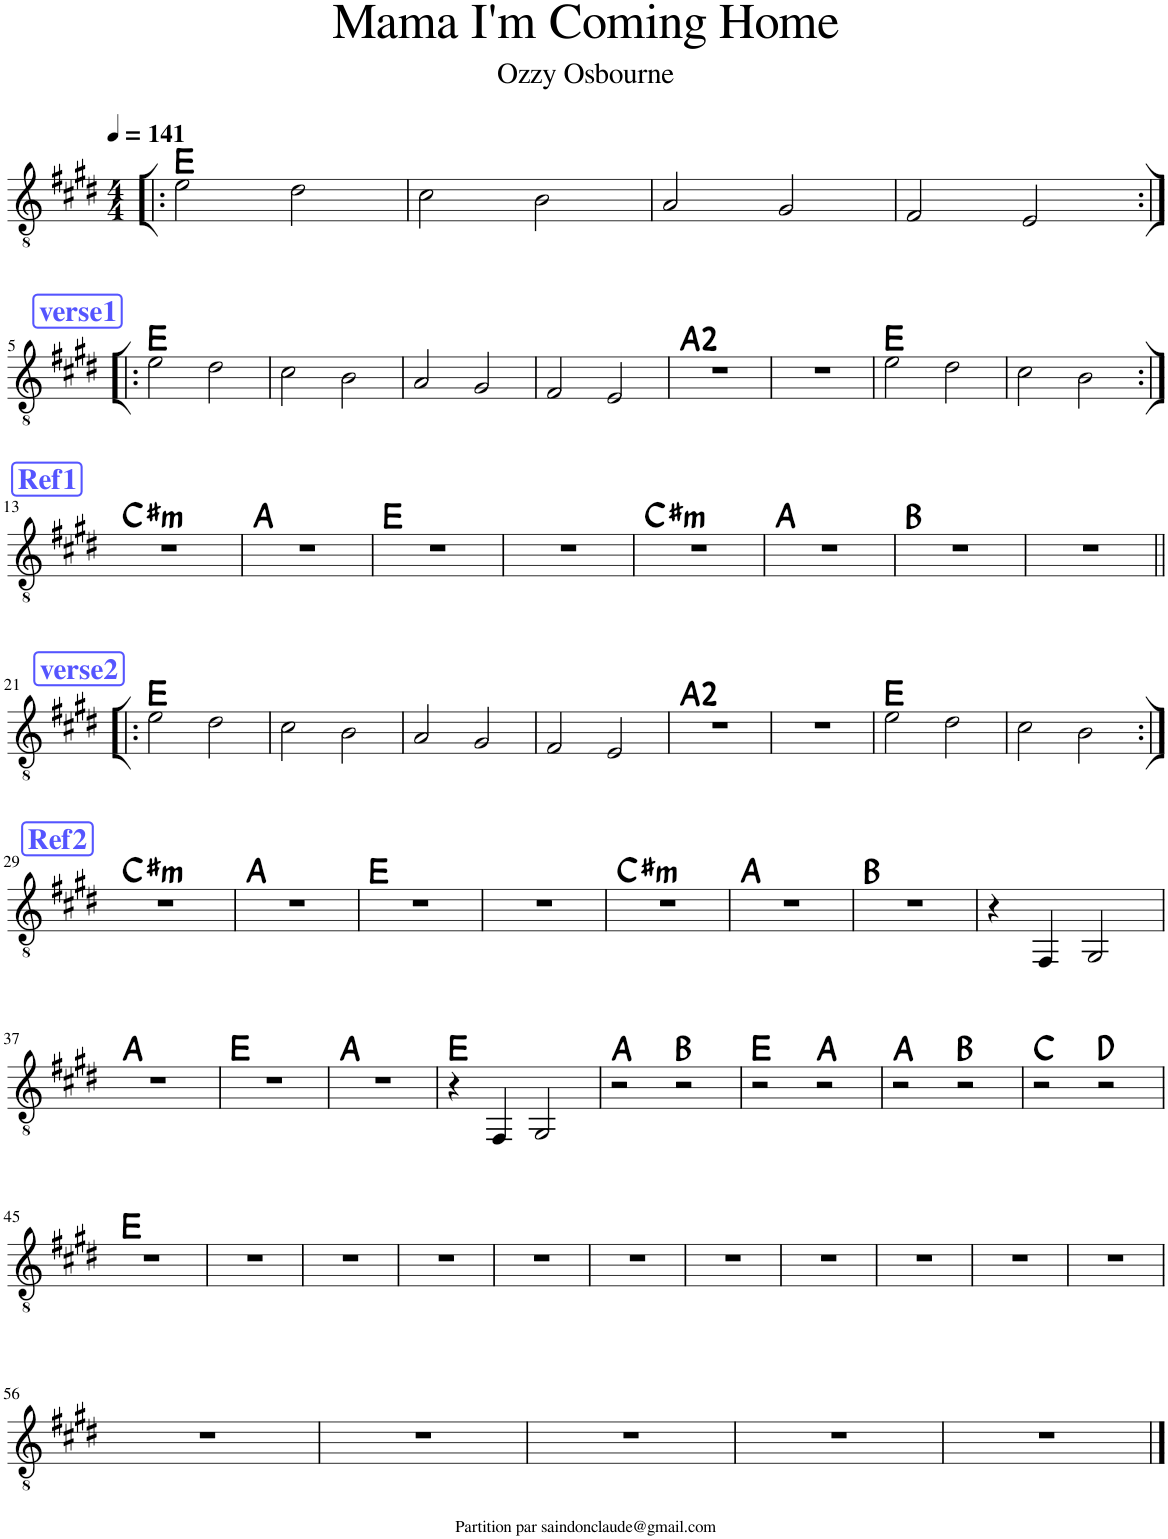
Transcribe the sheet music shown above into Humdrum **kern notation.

**kern	**harte
*part1	*part1
*staff1	*
*I"Classical Guitar	*
*I'Guit.	*
*clefGv2	*
*k[f#c#g#d#]	*
*M4/4	*
*MM141	*
=1!|:	=1!|:
2e\	E:maj
2d#\	.
=2	=2
2c#\	.
2B\	.
=3	=3
2A/	.
2G#/	.
=4	=4
2F#/	.
2E/	.
!!LO:LB:g=z
!!LO:REH:place=s1:a:B:cj:color=#5555FF:fs=14:t=verse1
=5:|!|:	=5:|!|:
2e\	E:maj
2d#\	.
=6	=6
2c#\	.
2B\	.
=7	=7
2A/	.
2G#/	.
=8	=8
2F#/	.
2E/	.
=9	=9
1r	A:maj(2)
=10	=10
1r	.
=11	=11
2e\	E:maj
2d#\	.
=12	=12
2c#\	.
2B\	.
!!LO:LB:g=z
!!LO:REH:place=s1:a:B:cj:color=#5555FF:fs=14:t=Ref1
=13:|!	=13:|!
!	!LO:H:kt=m
1r	C#:min
=14	=14
1r	A:maj
=15	=15
1r	E:maj
=16	=16
1r	.
=17	=17
!	!LO:H:kt=m
1r	C#:min
=18	=18
1r	A:maj
=19	=19
1r	B:maj
=20	=20
1r	.
!!LO:LB:g=z
!!LO:REH:place=s1:a:B:cj:color=#5555FF:fs=14:t=verse2
=21!|:	=21!|:
2e\	E:maj
2d#\	.
=22	=22
2c#\	.
2B\	.
=23	=23
2A/	.
2G#/	.
=24	=24
2F#/	.
2E/	.
=25	=25
1r	A:maj(2)
=26	=26
1r	.
=27	=27
2e\	E:maj
2d#\	.
=28	=28
2c#\	.
2B\	.
!!LO:LB:g=z
!!LO:REH:place=s1:a:B:cj:color=#5555FF:fs=14:t=Ref2
=29:|!	=29:|!
!	!LO:H:kt=m
1r	C#:min
=30	=30
1r	A:maj
=31	=31
1r	E:maj
=32	=32
1r	.
=33	=33
!	!LO:H:kt=m
1r	C#:min
=34	=34
1r	A:maj
=35	=35
1r	B:maj
=36	=36
4r	.
4FF#/	.
2GG#/	.
!!LO:LB:g=z
=37	=37
1r	A:maj
=38	=38
1r	E:maj
=39	=39
1r	A:maj
=40	=40
4r	E:maj
4FF#/	.
2GG#/	.
=41	=41
2r	A:maj
2r	B:maj
=42	=42
2r	E:maj
2r	A:maj
=43	=43
2r	A:maj
2r	B:maj
=44	=44
2r	C:maj
2r	D:maj
!!LO:LB:g=z
=45	=45
1r	E:maj
=46	=46
1r	.
=47	=47
1r	.
=48	=48
1r	.
=49	=49
1r	.
=50	=50
1r	.
=51	=51
1r	.
=52	=52
1r	.
=53	=53
1r	.
=54	=54
1r	.
=55	=55
1r	.
!!LO:LB:g=z
=56	=56
1r	.
=57	=57
1r	.
=58	=58
1r	.
=59	=59
1r	.
=60	=60
1r	.
==	==
*-	*-
